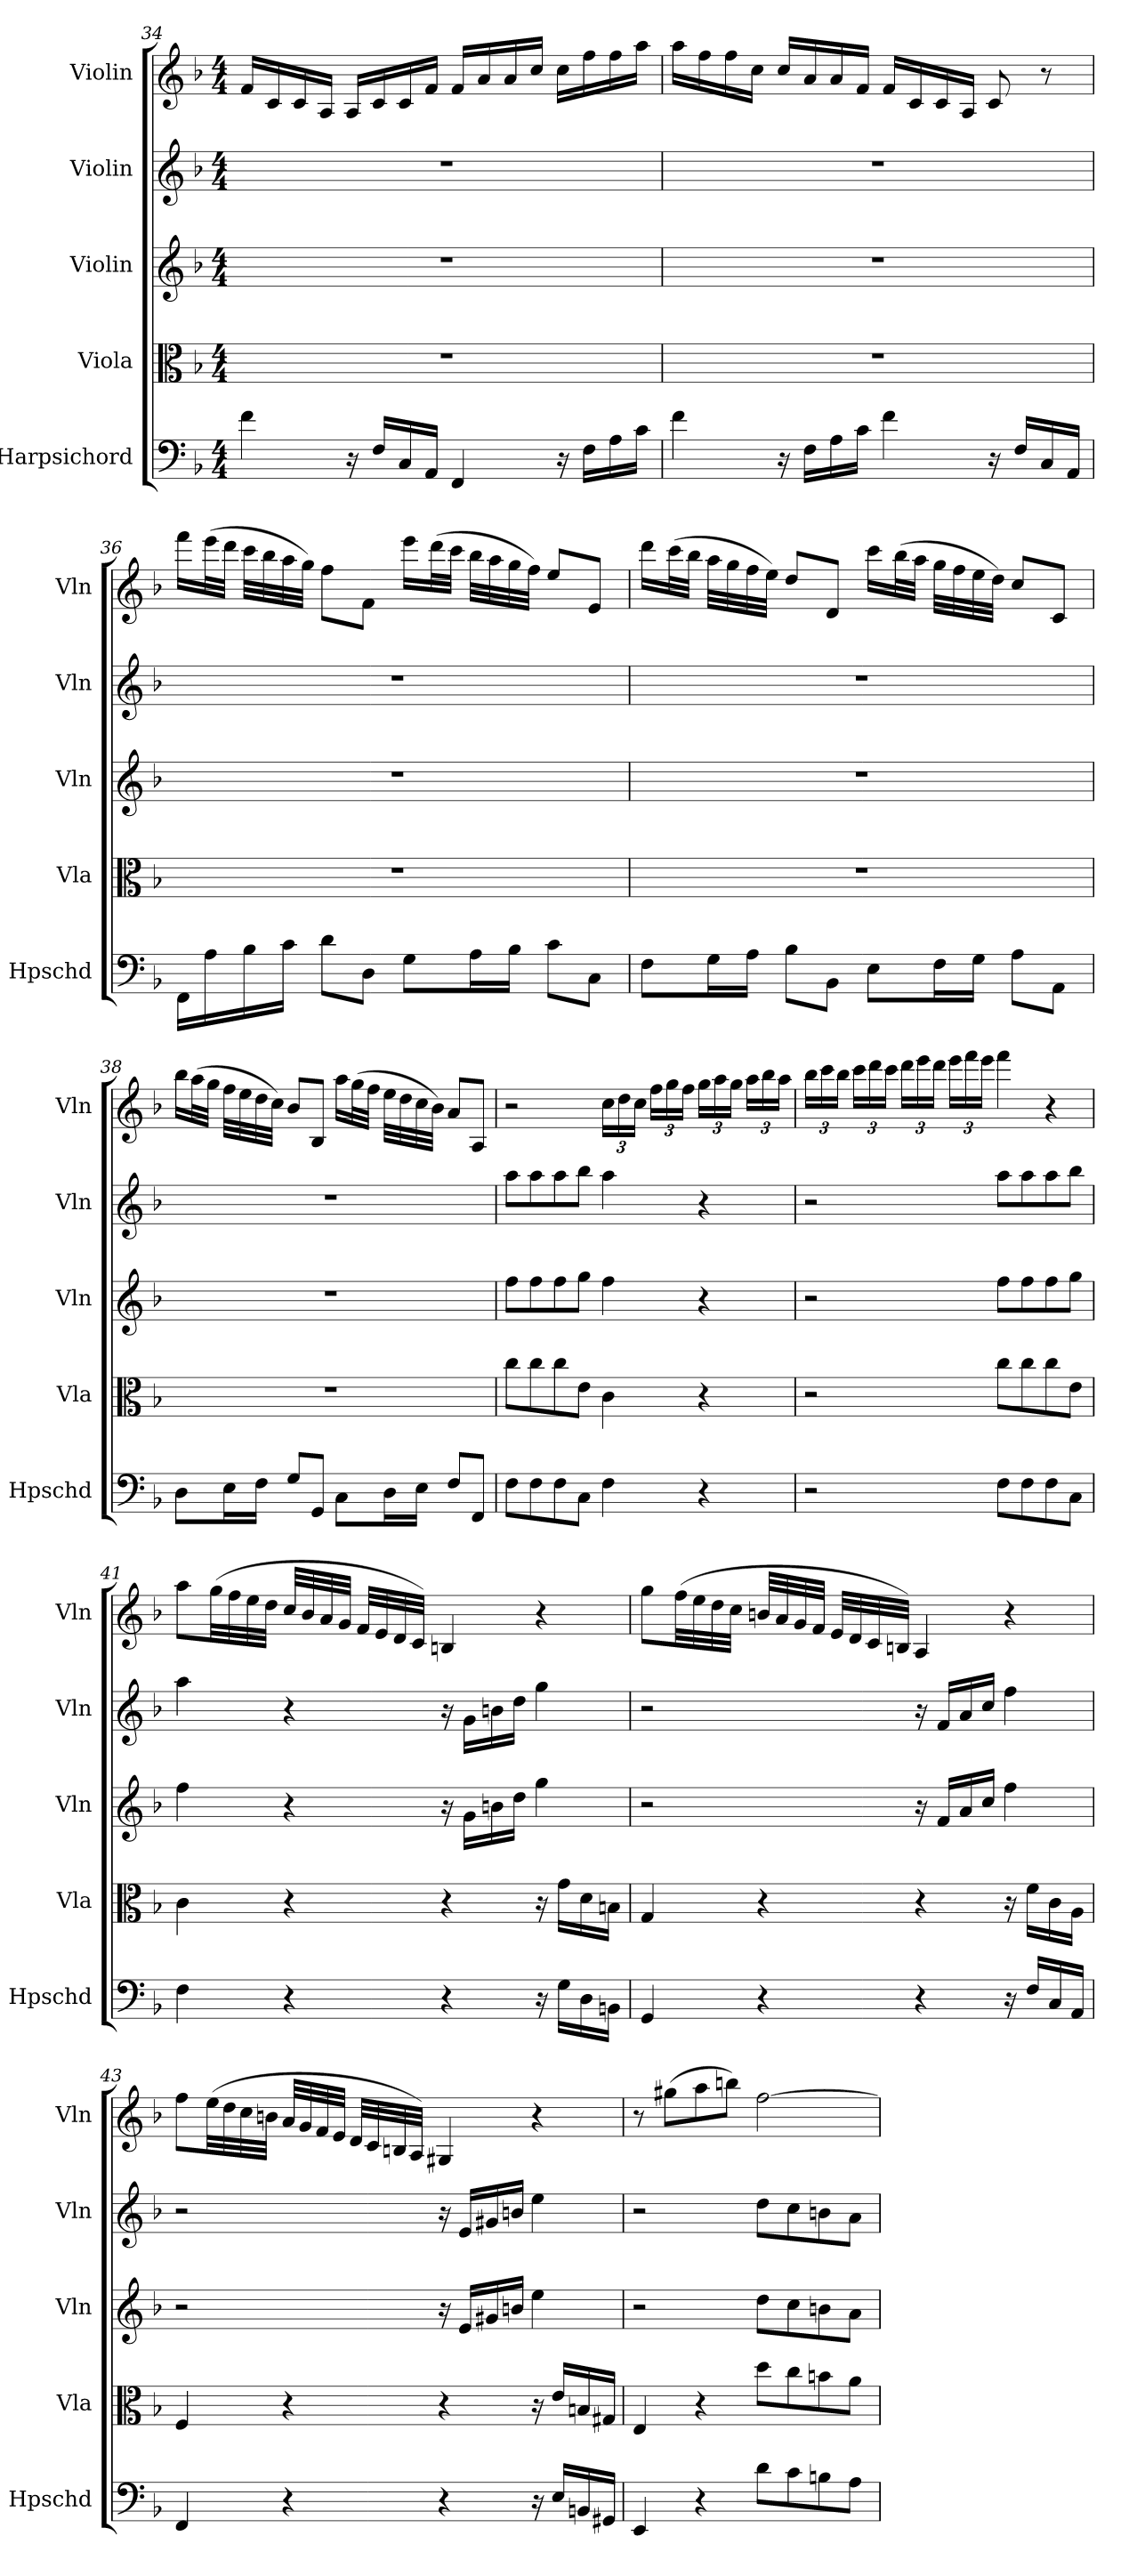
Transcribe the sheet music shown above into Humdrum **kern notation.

**kern	**kern	**kern	**kern	**kern
*part5	*part4	*part3	*part2	*part1
*staff5	*staff4	*staff3	*staff2	*staff1
*I"Harpsichord	*I"Viola	*I"Violin	*I"Violin	*I"Violin
*I'Hpschd	*I'Vla	*I'Vln	*I'Vln	*I'Vln
*clefF4	*clefC3	*clefG2	*clefG2	*clefG2
*k[b-]	*k[b-]	*k[b-]	*k[b-]	*k[b-]
*F:	*F:	*F:	*F:	*F:
*M4/4	*M4/4	*M4/4	*M4/4	*M4/4
=34	=34	=34	=34	=34
4f\	1r	1r	1r	16f/LL
.	.	.	.	16c/
.	.	.	.	16c/
.	.	.	.	16A/JJ
16r	.	.	.	16A/LL
16F/LL	.	.	.	16c/
16C/	.	.	.	16c/
16AA/JJ	.	.	.	16f/JJ
4FF/	.	.	.	16f/LL
.	.	.	.	16a/
.	.	.	.	16a/
.	.	.	.	16cc/JJ
16r	.	.	.	16cc\LL
16F\LL	.	.	.	16ff\
16A\	.	.	.	16ff\
16c\JJ	.	.	.	16aa\JJ
=35	=35	=35	=35	=35
4f\	1r	1r	1r	16aa\LL
.	.	.	.	16ff\
.	.	.	.	16ff\
.	.	.	.	16cc\JJ
16r	.	.	.	16cc/LL
16F\LL	.	.	.	16a/
16A\	.	.	.	16a/
16c\JJ	.	.	.	16f/JJ
4f\	.	.	.	16f/LL
.	.	.	.	16c/
.	.	.	.	16c/
.	.	.	.	16A/JJ
16r	.	.	.	8c/
16F/LL	.	.	.	.
16C/	.	.	.	8r
16AA/JJ	.	.	.	.
=36	=36	=36	=36	=36
16FF\LL	1r	1r	1r	16fff\LL
16A\	.	.	.	(32eee\L
.	.	.	.	32ddd\JJJ
16B-\	.	.	.	32ccc\LLL
.	.	.	.	32bb-\
16c\JJ	.	.	.	32aa\
.	.	.	.	32gg\JJJ)
8d\L	.	.	.	8ff\L
8D\J	.	.	.	8f\J
8G\L	.	.	.	16eee\LL
.	.	.	.	(32ddd\L
.	.	.	.	32ccc\JJJ
16A\L	.	.	.	32bb-\LLL
.	.	.	.	32aa\
16B-\JJ	.	.	.	32gg\
.	.	.	.	32ff\JJJ)
8c\L	.	.	.	8ee/L
8C\J	.	.	.	8e/J
=37	=37	=37	=37	=37
8F\L	1r	1r	1r	16ddd\LL
.	.	.	.	(32ccc\L
.	.	.	.	32bb-\JJJ
16G\L	.	.	.	32aa\LLL
.	.	.	.	32gg\
16A\JJ	.	.	.	32ff\
.	.	.	.	32ee\JJJ)
8B-\L	.	.	.	8dd/L
8BB-\J	.	.	.	8d/J
8E\L	.	.	.	16ccc\LL
.	.	.	.	(32bb-\L
.	.	.	.	32aa\JJJ
16F\L	.	.	.	32gg\LLL
.	.	.	.	32ff\
16G\JJ	.	.	.	32ee\
.	.	.	.	32dd\JJJ)
8A\L	.	.	.	8cc/L
8AA\J	.	.	.	8c/J
=38	=38	=38	=38	=38
8D\L	1r	1r	1r	16bb-\LL
.	.	.	.	(32aa\L
.	.	.	.	32gg\JJJ
16E\L	.	.	.	32ff\LLL
.	.	.	.	32ee\
16F\JJ	.	.	.	32dd\
.	.	.	.	32cc\JJJ)
8G/L	.	.	.	8b-/L
8GG/J	.	.	.	8B-/J
8C\L	.	.	.	16aa\LL
.	.	.	.	(32gg\L
.	.	.	.	32ff\JJJ
16D\L	.	.	.	32ee\LLL
.	.	.	.	32dd\
16E\JJ	.	.	.	32cc\
.	.	.	.	32b-\JJJ)
8F/L	.	.	.	8a/L
8FF/J	.	.	.	8A/J
=39	=39	=39	=39	=39
8F\L	8cc\L	8ff\L	8aa\L	2r
8F\	8cc\	8ff\	8aa\	.
8F\	8cc\	8ff\	8aa\	.
8C\J	8e\J	8gg\J	8bb-\J	.
4F\	4c\	4ff\	4aa\	24cc\LL
.	.	.	.	24dd\
.	.	.	.	24cc\JJ
.	.	.	.	24ff\LL
.	.	.	.	24gg\
.	.	.	.	24ff\JJ
4r	4r	4r	4r	24gg\LL
.	.	.	.	24aa\
.	.	.	.	24gg\JJ
.	.	.	.	24aa\LL
.	.	.	.	24bb-\
.	.	.	.	24aa\JJ
=40	=40	=40	=40	=40
2r	2r	2r	2r	24bb-\LL
.	.	.	.	24ccc\
.	.	.	.	24bb-\JJ
.	.	.	.	24ccc\LL
.	.	.	.	24ddd\
.	.	.	.	24ccc\JJ
.	.	.	.	24ddd\LL
.	.	.	.	24eee\
.	.	.	.	24ddd\JJ
.	.	.	.	24eee\LL
.	.	.	.	24fff\
.	.	.	.	24eee\JJ
8F\L	8cc\L	8ff\L	8aa\L	4fff\
8F\	8cc\	8ff\	8aa\	.
8F\	8cc\	8ff\	8aa\	4r
8C\J	8e\J	8gg\J	8bb-\J	.
=41	=41	=41	=41	=41
4F\	4c\	4ff\	4aa\	8aa\L
.	.	.	.	(32gg\LL
.	.	.	.	32ff\
.	.	.	.	32ee\
.	.	.	.	32dd\JJJ
4r	4r	4r	4r	32cc/LLL
.	.	.	.	32b-/
.	.	.	.	32a/
.	.	.	.	32g/JJJ
.	.	.	.	32f/LLL
.	.	.	.	32e/
.	.	.	.	32d/
.	.	.	.	32c/JJJ)
4r	4r	16r	16r	4Bn/
.	.	16g\LL	16g\LL	.
.	.	16bn\	16bn\	.
.	.	16dd\JJ	16dd\JJ	.
16r	16r	4gg\	4gg\	4r
16G\LL	16g\LL	.	.	.
16D\	16d\	.	.	.
16BBn\JJ	16Bn\JJ	.	.	.
=42	=42	=42	=42	=42
4GG/	4G/	2r	2r	8gg\L
.	.	.	.	(32ff\LL
.	.	.	.	32ee\
.	.	.	.	32dd\
.	.	.	.	32cc\JJJ
4r	4r	.	.	32bn/LLL
.	.	.	.	32a/
.	.	.	.	32g/
.	.	.	.	32f/JJJ
.	.	.	.	32e/LLL
.	.	.	.	32d/
.	.	.	.	32c/
.	.	.	.	32Bn/JJJ)
4r	4r	16r	16r	4A/
.	.	16f/LL	16f/LL	.
.	.	16a/	16a/	.
.	.	16cc/JJ	16cc/JJ	.
16r	16r	4ff\	4ff\	4r
16F/LL	16f\LL	.	.	.
16C/	16c\	.	.	.
16AA/JJ	16A\JJ	.	.	.
=43	=43	=43	=43	=43
4FF/	4F/	2r	2r	8ff\L
.	.	.	.	(32ee\LL
.	.	.	.	32dd\
.	.	.	.	32cc\
.	.	.	.	32bn\JJJ
4r	4r	.	.	32a/LLL
.	.	.	.	32g/
.	.	.	.	32f/
.	.	.	.	32e/JJJ
.	.	.	.	32d/LLL
.	.	.	.	32c/
.	.	.	.	32Bn/
.	.	.	.	32A/JJJ)
4r	4r	16r	16r	4G#X/
.	.	16e/LL	16e/LL	.
.	.	16g#X/	16g#X/	.
.	.	16bn/JJ	16bn/JJ	.
16r	16r	4ee\	4ee\	4r
16E/LL	16e/LL	.	.	.
16BBn/	16Bn/	.	.	.
16GG#X/JJ	16G#X/JJ	.	.	.
=44	=44	=44	=44	=44
4EE/	4E/	2r	2r	8r
.	.	.	.	(8gg#X\L
4r	4r	.	.	8aa\
.	.	.	.	8bbn\J)
8d\L	8dd\L	8dd\L	8dd\L	[2ff\
8c\	8cc\	8cc\	8cc\	.
8Bn\	8bn\	8bn\	8bn\	.
8A\J	8a\J	8a\J	8a\J	.
=	=	=	=	=
*-	*-	*-	*-	*-
